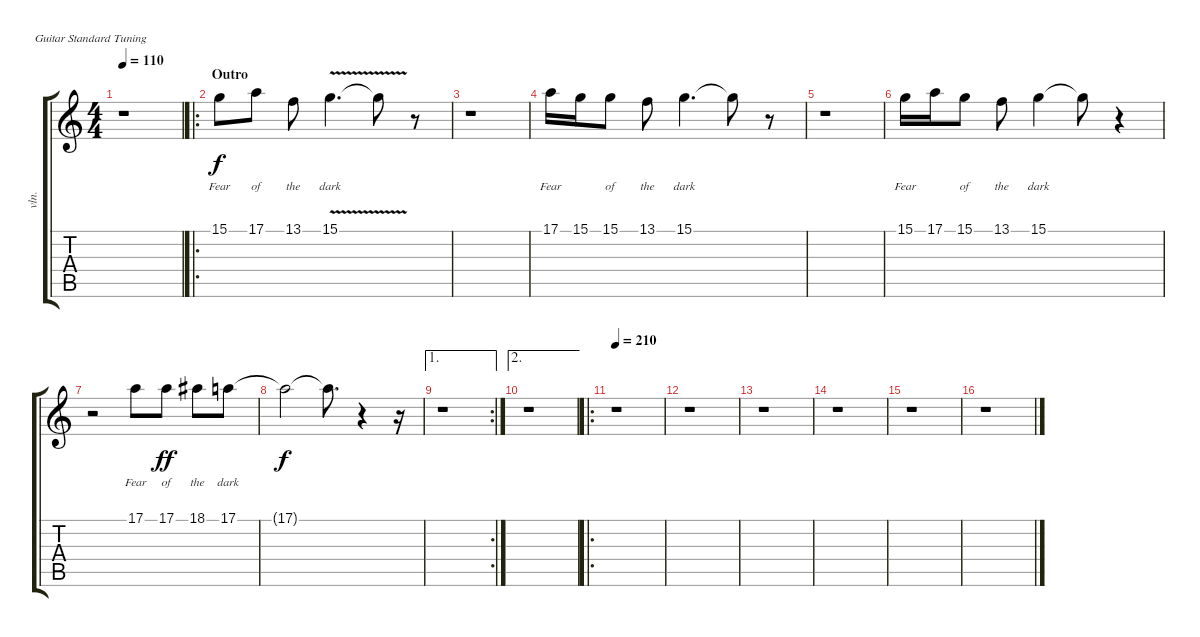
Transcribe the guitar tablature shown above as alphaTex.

\defaultSystemsLayout 4
\bracketExtendMode groupsimilarinstruments
\otherSystemsTrackNameOrientation horizontal
\track ("Bruce Dickinson" "vln.") {instrument violin}
\staff {score tabs}
\tuning (E4 B3 G3 D3 A2 E2)
\ts (4 4)
\tempo 110
\clef g2
\ks c
r.1{dy ff beam Down} |
\ro
\section ("" "Outro")
15.1.8{lyrics (0 "") lyrics (1 "Fear") lyrics (2 " ") lyrics (3 "") lyrics (4 "") dy f beam Down} 17.1.8{lyrics (0 "") lyrics (1 "of") lyrics (2 " ") lyrics (3 "") lyrics (4 "") beam Down} 13.1.8{lyrics (0 "") lyrics (1 "the") lyrics (2 " ") lyrics (3 "") lyrics (4 "") beam Down} 15.1{v}.4{d lyrics (0 "") lyrics (1 "dark") lyrics (2 " ") lyrics (3 "") lyrics (4 "") beam Down} 15.1{v t}.8{beam Down} r.8{beam Down} |
r.1{beam Down} |
17.1.16{lyrics (0 "") lyrics (1 "Fear") lyrics (2 " ") lyrics (3 "") lyrics (4 "") beam Down} 15.1.16{lyrics (0 "") lyrics (1 " ") lyrics (2 " ") lyrics (3 "") lyrics (4 "") beam Down} 15.1.8{lyrics (0 "") lyrics (1 "of") lyrics (2 " ") lyrics (3 "") lyrics (4 "") beam Down} 13.1.8{lyrics (0 "") lyrics (1 "the") lyrics (2 " ") lyrics (3 "") lyrics (4 "") beam Down} 15.1.4{d lyrics (0 "") lyrics (1 "dark") lyrics (2 " ") lyrics (3 "") lyrics (4 "") beam Down} 15.1{t}.8{beam Down} r.8{beam Down} |
r.1{beam Down} |
15.1.16{lyrics (0 "") lyrics (1 "Fear") lyrics (2 " ") lyrics (3 "") lyrics (4 "") beam Down} 17.1.16{lyrics (0 "") lyrics (1 " ") lyrics (2 " ") lyrics (3 "") lyrics (4 "") beam Down} 15.1.8{lyrics (0 "") lyrics (1 "of") lyrics (2 " ") lyrics (3 "") lyrics (4 "") beam Down} 13.1.8{lyrics (0 "") lyrics (1 "the") lyrics (2 " ") lyrics (3 "") lyrics (4 "") beam Down} 15.1.4{lyrics (0 "") lyrics (1 "dark") lyrics (2 " ") lyrics (3 "") lyrics (4 "") beam Down} 15.1{t}.8{beam Down} r.4{beam Down} |
r.2{beam Down} 17.1.8{lyrics (0 "") lyrics (1 "Fear") lyrics (2 " ") lyrics (3 "") lyrics (4 "") beam Down} 17.1.8{lyrics (0 "") lyrics (1 "of") lyrics (2 " ") lyrics (3 "") lyrics (4 "") dy ff beam Down} 18.1{acc #}.8{lyrics (0 "") lyrics (1 "the") lyrics (2 " ") lyrics (3 "") lyrics (4 "") beam Down} 17.1.8{lyrics (0 "") lyrics (1 "dark") lyrics (2 "") lyrics (3 "") lyrics (4 "") beam Down} |
17.1{t}.2{dy f beam Down} 17.1{t}.8{d beam Down} r.4{beam Down} r.16{beam Down} |
\ae 1
\rc 2
r.1{beam Down} |
\ae 2
r.1{beam Down} |
\ro
\tempo 210
r.1{beam Down} |
r.1{beam Down} |
r.1{beam Down} |
r.1{beam Down} |
r.1{beam Down} |
r.1{beam Down}
